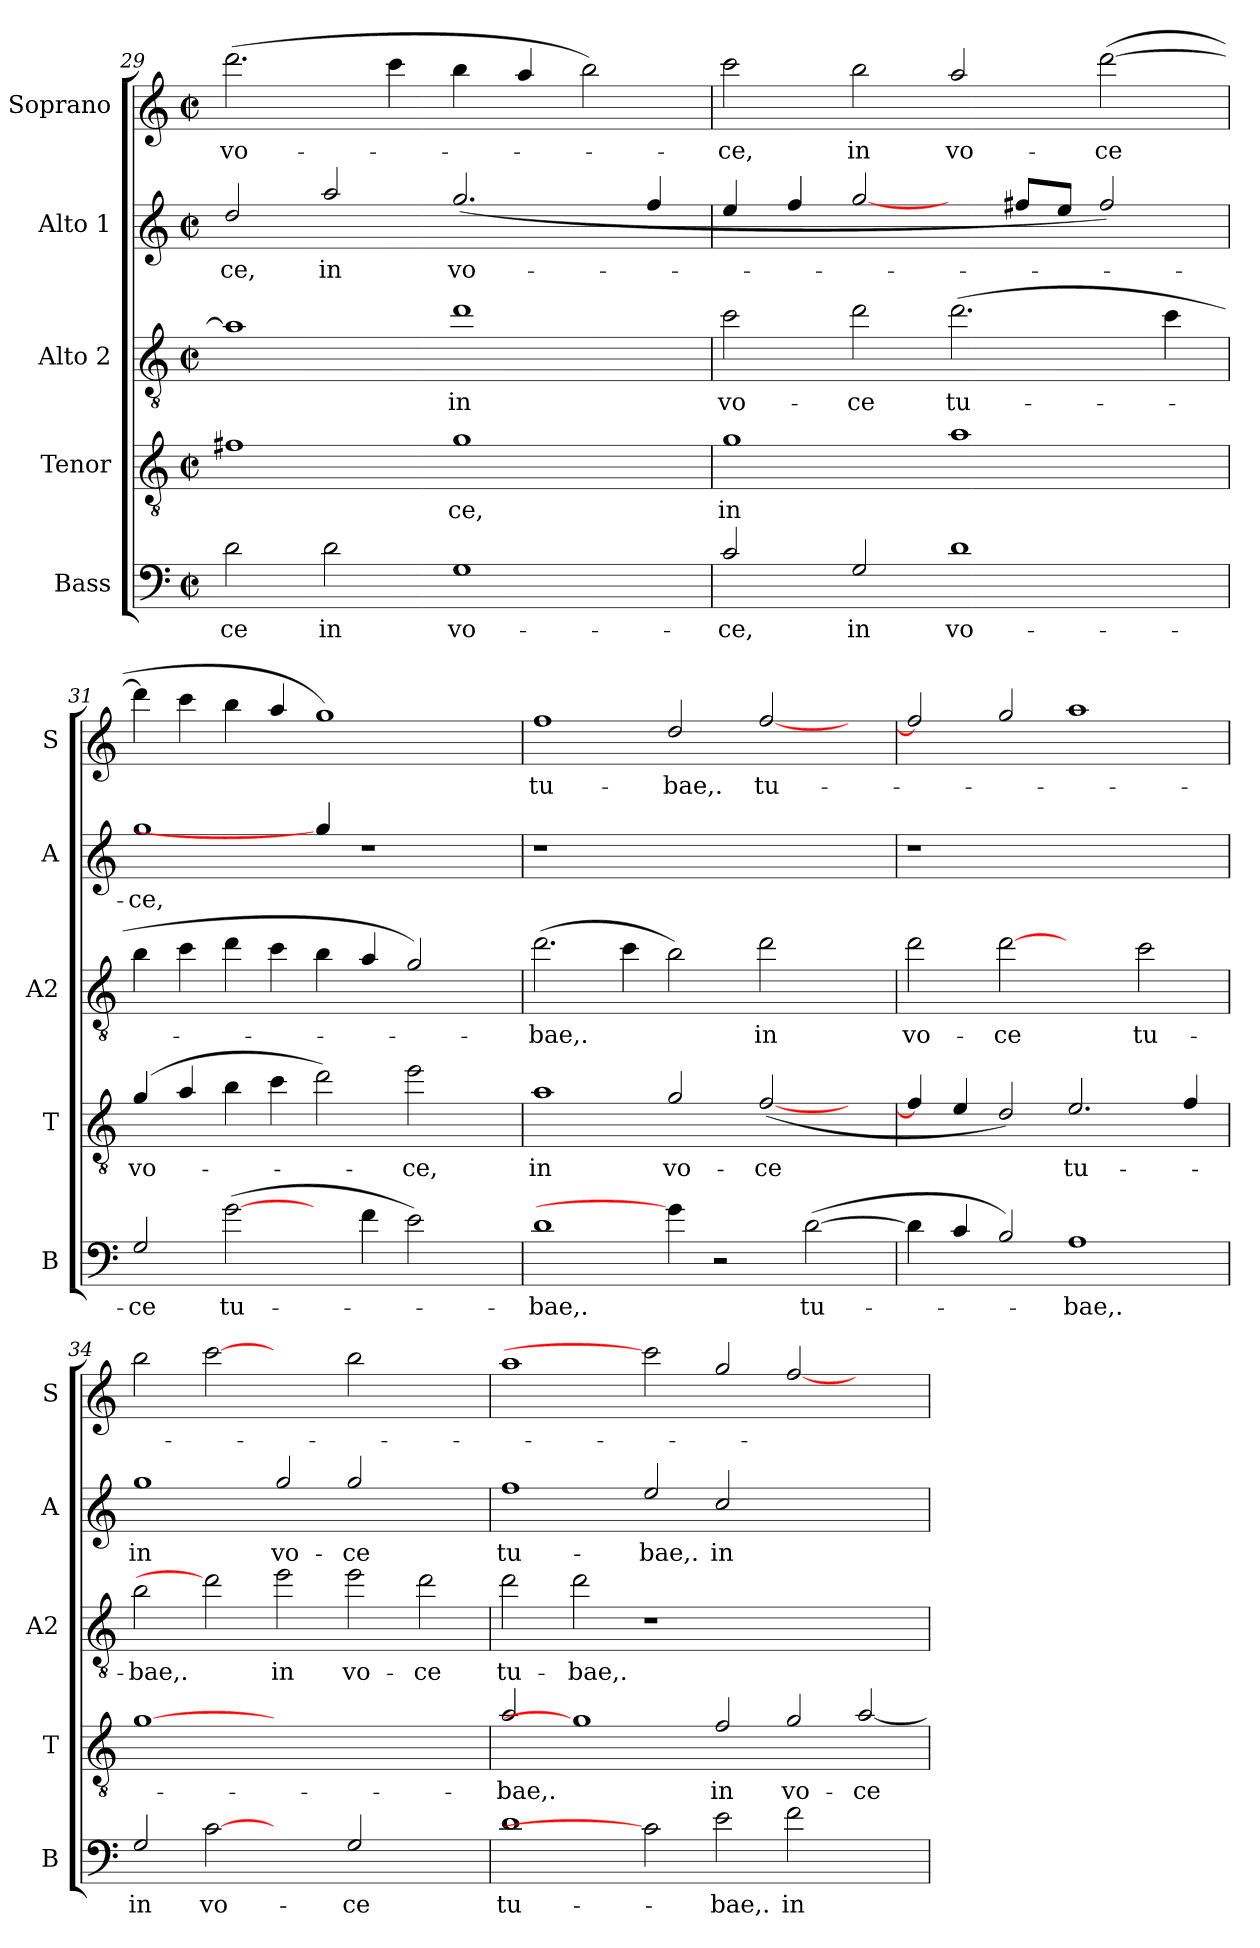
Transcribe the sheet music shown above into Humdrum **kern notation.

**kern	**text	**kern	**text	**kern	**text	**kern	**text	**kern	**text
*part5	*part5	*part4	*part4	*part3	*part3	*part2	*part2	*part1	*part1
*staff5	*staff5	*staff4	*staff4	*staff3	*staff3	*staff2	*staff2	*staff1	*staff1
*I"Bass	*	*I"Tenor	*	*I"Alto 2	*	*I"Alto 1	*	*I"Soprano	*
*I'B	*	*I'T	*	*I'A2	*	*I'A	*	*I'S	*
*clefF4	*	*clefGv2	*	*clefGv2	*	*clefG2	*	*clefG2	*
*ITrd7c12	*	*ITrd7c12	*	*ITrd7c12	*	*ITrd7c12	*	*ITrd7c12	*
*k[]	*	*k[]	*	*k[]	*	*k[]	*	*k[]	*
*C:	*	*C:	*	*C:	*	*C:	*	*C:	*
*M2/2	*	*M2/2	*	*M2/2	*	*M2/2	*	*M2/2	*
*met(c|)	*	*met(c|)	*	*met(c|)	*	*met(c|)	*	*met(c|)	*
=29	=29	=29	=29	=29	=29	=29	=29	=29	=29
!	!LO:LY:b	!	!	!	!	!	!LO:LY:b	!	!LO:LY:b
2D\	ce	1F#X	.	1A]	.	2d/	-ce,	(>2.dd\	vo-
!	!LO:LY:b	!	!	!	!	!	!LO:LY:b	!	!
2D\	in	.	.	.	.	2a/	in	.	.
.	.	.	.	.	.	.	.	4cc\	.
!	!LO:LY:b	!	!LO:LY:b	!	!LO:LY:b	!	!LO:LY:b	!	!
1GG	vo-	1G	-ce,	1d	in	(<2.g/	vo-	4b\	.
.	.	.	.	.	.	.	.	4a/	.
.	.	.	.	.	.	.	.	2b\)	.
.	.	.	.	.	.	4f/	.	.	.
=30	=30	=30	=30	=30	=30	=30	=30	=30	=30
!	!LO:LY:b	!	!LO:LY:b	!	!LO:LY:b	!	!	!	!LO:LY:b
2C/	-ce,	1G	in	2c\	vo-	4e/	.	2cc\	-ce,
.	.	.	.	.	.	4f/	.	.	.
!	!LO:LY:b	!	!	!	!LO:LY:b	!	!	!	!LO:LY:b
2GG/	in	.	.	2d\	-ce	[2g/	.	2b\	in
!	!LO:LY:b	!	!	!	!LO:LY:b	!	!	!	!LO:LY:b
1D	vo-	1A	.	(>2.d\	tu-	4ryy	.	2a/	vo-
.	.	.	.	.	.	8f#X/L	.	.	.
.	.	.	.	.	.	8e/J	.	.	.
!	!	!	!	!	!	!	!	!	!LO:LY:b
.	.	.	.	.	.	2f#/)	.	(>[2dd\	-ce
.	.	.	.	4c\	.	.	.	.	.
=31	=31	=31	=31	=31	=31	=31	=31	=31	=31
!	!LO:LY:b	!	!LO:LY:b	!	!	!	!LO:LY:b	!	!
2GG/	-ce	(4G/	vo-	4B\	.	1g	-ce,	4dd\]	.
.	.	4A/	.	4c\	.	.	.	4cc\	.
!	!LO:LY:b	!	!	!	!	!	!	!	!
(>[2G\	tu-	4B\	.	4d\	.	.	.	4b\	.
.	.	4c\	.	4c\	.	.	.	4a/	.
4ryy	.	2d\)	.	4B\	.	4g/]	.	1g)	.
4F\	.	.	.	4A/	.	1r	.	.	.
!	!	!	!LO:LY:b	!	!	!	!	!	!
2E\)	.	2e\	-ce,	2G/)	.	.	.	.	.
4ryy	.	4ryy	.	4ryy	.	.	.	4ryy	.
=32	=32	=32	=32	=32	=32	=32	=32	=32	=32
!	!LO:LY:b	!	!LO:LY:b	!	!LO:LY:b	!	!	!	!LO:LY:b
1D	-bae,.	1A	in	(>2.d\	-bae,.	1r	.	1f	tu-
.	.	.	.	4c\	.	.	.	.	.
!	!	!	!LO:LY:b	!	!	!	!	!	!LO:LY:b
4G\]	.	2G/	vo-	2B\)	.	1ryy	.	2d/	-bae,.
2r	.	.	.	.	.	.	.	.	.
!	!	!	!LO:LY:b	!	!LO:LY:b	!	!	!	!LO:LY:b
.	.	(<[2F/	-ce	2d\	in	.	.	[2f/	tu-
!	!LO:LY:b	!	!	!	!	!	!	!	!
(>[2D\	tu-	.	.	.	.	.	.	.	.
.	.	4ryy	.	4ryy	.	4ryy	.	4ryy	.
!!LO:LB:g=z
=33	=33	=33	=33	=33	=33	=33	=33	=33	=33
!	!	!	!	!	!LO:LY:b	!	!	!	!
4D\]	.	4F/]	.	2d\	vo-	1r	.	2f/]	.
4C/	.	4E/	.	.	.	.	.	.	.
!	!	!	!	!	!LO:LY:b	!	!	!	!
2BB/)	.	2D/)	.	[2d	-ce	.	.	2g/	.
!	!LO:LY:b	!	!LO:LY:b	!	!	!	!	!	!
1AA	-bae,.	2.E/	tu-	2ryy	.	1ryy	.	1a	.
!	!	!	!	!	!LO:LY:b	!	!	!	!
.	.	.	.	2c\	tu-	.	.	.	.
.	.	4F/	.	.	.	.	.	.	.
=34	=34	=34	=34	=34	=34	=34	=34	=34	=34
!	!LO:LY:b	!	!	!	!LO:LY:b	!	!LO:LY:b	!	!
2GG/	in	[1G	.	2B\	-bae,.	1g	in	2b\	.
!	!LO:LY:b	!	!	!	!	!	!	!	!
[2C	vo-	.	.	2d]	.	.	.	[2cc	.
!	!	!	!	!	!LO:LY:b	!	!LO:LY:b	!	!
2ryy	.	1.ryy	.	2e\	in	2g/	vo-	2ryy	.
!	!LO:LY:b	!	!	!	!LO:LY:b	!	!LO:LY:b	!	!
2GG/	-ce	.	.	2e\	vo-	2g/	-ce	2b\	.
!	!	!	!	!	!LO:LY:b	!	!	!	!
2ryy	.	.	.	2d\	-ce	2ryy	.	2ryy	.
=35	=35	=35	=35	=35	=35	=35	=35	=35	=35
!	!LO:LY:b	!	!LO:LY:b	!	!LO:LY:b	!	!LO:LY:b	!	!
1D	tu-	2A/	-bae,.	2d\	tu-	1f	tu-	1a	.
!	!	!	!	!	!LO:LY:b	!	!	!	!
.	.	1G]	.	2d\	-bae,.	.	.	.	.
!	!	!	!	!	!	!	!LO:LY:b	!	!
2C]	.	.	.	1r	.	2e/	-bae,.	2cc]	.
!	!LO:LY:b	!	!LO:LY:b	!	!	!	!LO:LY:b	!	!
2E\	-bae,.	2F/	in	.	.	2c/	in	2g/	.
!	!LO:LY:b	!	!LO:LY:b	!	!	!	!	!	!
2F\	in	2G/	vo-	1ryy	.	1ryy	.	[2f/	.
!	!	!	!LO:LY:b	!	!	!	!	!	!
2ryy	.	[2A/	-ce	.	.	.	.	2ryy	.
=	=	=	=	=	=	=	=	=	=
*-	*-	*-	*-	*-	*-	*-	*-	*-	*-
